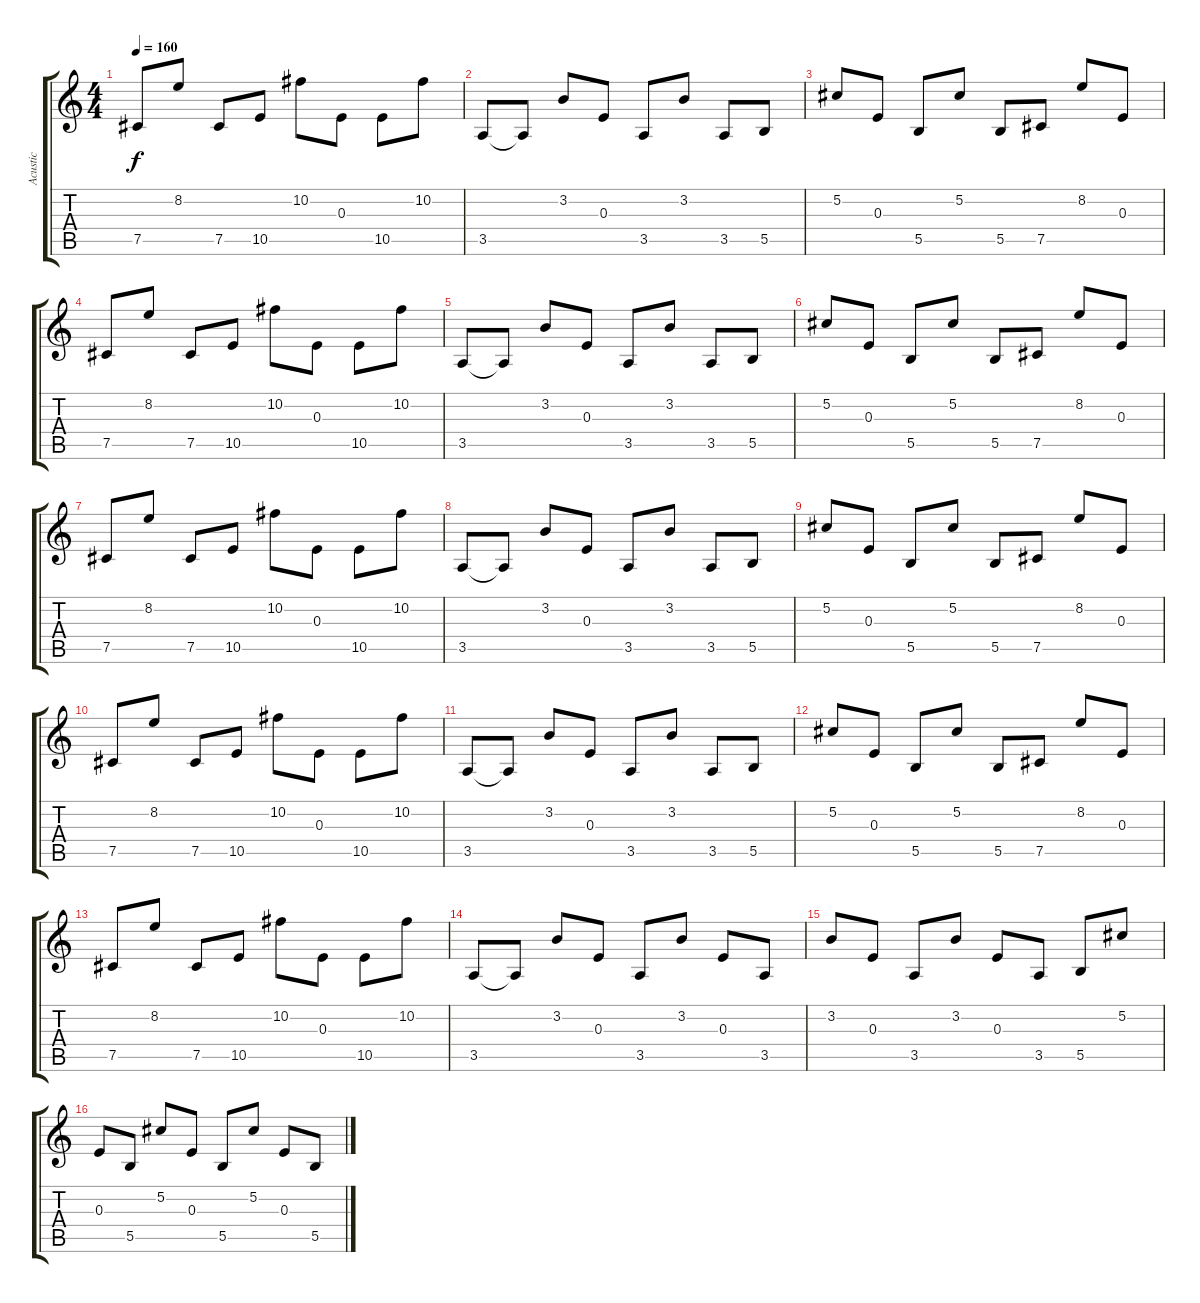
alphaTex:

\track ("Acustic" "Acustic") {instrument acousticguitarsteel}
\staff {score tabs}
\tuning (Db4 Ab3 E3 B2 Gb2 B1) {hide}
\ts (4 4)
\tempo 160
\clef g2
\ks c
7.5.8{dy f} 8.2.8 7.5.8 10.5.8 10.2.8 0.3.8 10.5.8 10.2.8 |
3.5.8 3.5{t}.8 3.2.8 0.3.8 3.5.8 3.2.8 3.5.8 5.5.8 |
5.2.8 0.3.8 5.5.8 5.2.8 5.5.8 7.5.8 8.2.8 0.3.8 |
7.5.8 8.2.8 7.5.8 10.5.8 10.2.8 0.3.8 10.5.8 10.2.8 |
3.5.8 3.5{t}.8 3.2.8 0.3.8 3.5.8 3.2.8 3.5.8 5.5.8 |
5.2.8 0.3.8 5.5.8 5.2.8 5.5.8 7.5.8 8.2.8 0.3.8 |
7.5.8 8.2.8 7.5.8 10.5.8 10.2.8 0.3.8 10.5.8 10.2.8 |
3.5.8 3.5{t}.8 3.2.8 0.3.8 3.5.8 3.2.8 3.5.8 5.5.8 |
5.2.8 0.3.8 5.5.8 5.2.8 5.5.8 7.5.8 8.2.8 0.3.8 |
7.5.8 8.2.8 7.5.8 10.5.8 10.2.8 0.3.8 10.5.8 10.2.8 |
3.5.8 3.5{t}.8 3.2.8 0.3.8 3.5.8 3.2.8 3.5.8 5.5.8 |
5.2.8 0.3.8 5.5.8 5.2.8 5.5.8 7.5.8 8.2.8 0.3.8 |
7.5.8 8.2.8 7.5.8 10.5.8 10.2.8 0.3.8 10.5.8 10.2.8 |
3.5.8 3.5{t}.8 3.2.8 0.3.8 3.5.8 3.2.8 0.3.8 3.5.8 |
3.2.8 0.3.8 3.5.8 3.2.8 0.3.8 3.5.8 5.5.8 5.2.8 |
0.3.8 5.5.8 5.2.8 0.3.8 5.5.8 5.2.8 0.3.8 5.5.8
